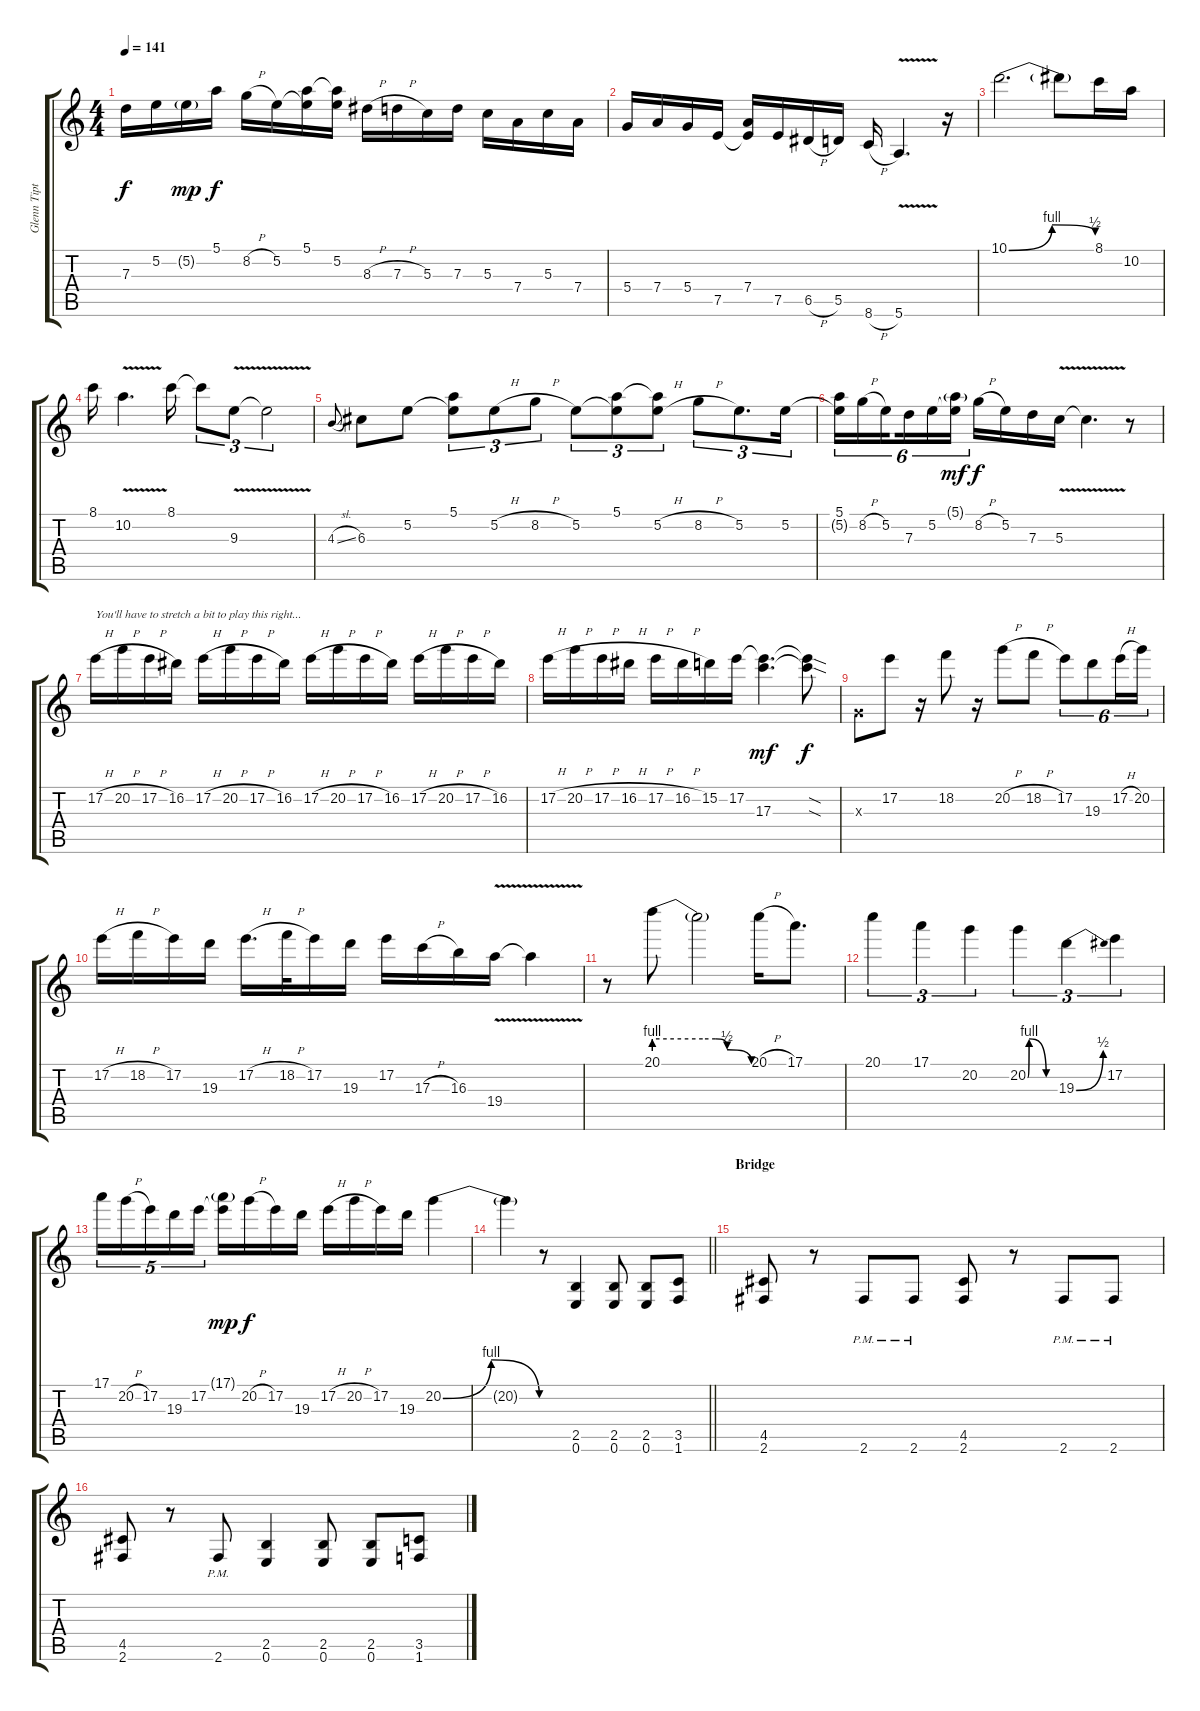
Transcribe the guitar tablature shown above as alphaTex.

\track ("Glenn Tipton" "Glenn Tipt") {instrument overdrivenguitar}
\staff {score tabs}
\tuning (E4 B3 G3 D3 A2 E2) {hide}
\ts (4 4)
\tempo 141
\clef g2
\ks c
7.3.16{dy f} 5.2.16 5.2{g}.16{dy mp} 5.1.16{dy f} 8.2{h}.16 5.2.16 (5.1 5.2{t}).16 (5.1{t} 5.2).16 8.3{h}.16 7.3{h}.16 5.3.16 7.3.16 5.3.16 7.4.16 5.3.16 7.4.16 |
5.4.16 7.4.16 5.4.16 7.5.16 (7.4 7.5{t}).16 7.5.16 6.5{h}.16 5.5.16 8.6{h}.16 5.6{v}.4{d} r.16 |
10.1{be (bendrelease 0 0 3 4 30 4 60 2)}.2{d} 10.1{t}.8 8.1.16 10.2.16 |
8.1.16 10.2{v}.4{d} 8.1.16 8.1{t}.8{tu (3 2)} 9.3{v}.8{tu (3 2)} 9.3{t}.2{tu (3 2)} |
4.3{sl}.8{gr onbeat} 6.3.8 5.2.8 (5.1 5.2{t}).8{tu (3 2)} 5.2{h}.8{tu (3 2)} 8.2{h}.8{tu (3 2)} 5.2.8{tu (3 2)} (5.1 5.2{t}).8{tu (3 2)} (5.1{t} 5.2{h}).8{tu (3 2)} 8.2{h}.8{tu (3 2)} 5.2.8{d tu (3 2)} 5.2.16{tu (3 2)} |
(5.1 5.2{t}).16{tu (6 4)} 8.2{h}.16{tu (6 4)} 5.2.16{tu (6 4) beam splitsecondary} 7.3.16{tu (6 4)} 5.2.16{tu (6 4)} (5.1{g} 5.2{t}).16{tu (6 4) dy mf} 8.2{h}.16{dy f} 5.2.16 7.3.16 5.3{v}.16 5.3{t}.4{d} r.8 |
17.2{h}.16{txt "You'll have to stretch a bit to play this right..."} 20.2{h}.16 17.2{h}.16 16.2.16 17.2{h}.16 20.2{h}.16 17.2{h}.16 16.2.16 17.2{h}.16 20.2{h}.16 17.2{h}.16 16.2.16 17.2{h}.16 20.2{h}.16 17.2{h}.16 16.2.16 |
17.2{h}.16 20.2{h}.16 17.2{h}.16 16.2{h}.16 17.2{h}.16 16.2{h}.16 15.2.16 17.2.16 (17.2{t} 17.3).4{d dy mf} (17.2{sod t} 17.3{sod t}).8{dy f} |
0.3{x}.8 17.2.8 r.16 18.2.8 r.16 20.2{h}.8 18.2{h}.8 17.2.8{tu (6 4)} 19.3.8{tu (6 4)} 17.2{h}.16{tu (6 4)} 20.2.16{tu (6 4)} |
17.2{h}.16 18.2{h}.16 17.2.16 19.3.16 17.2{h}.16{d} 18.2{h}.32 17.2.16 19.3.16 17.2.16 17.3{h}.16 16.3.16 19.4{v}.16 19.4{t}.4 |
r.8 20.1{be (custom 0 4 30 4 38 4 45 2 60 0)}.8 20.1{t}.2 20.1{h}.16 17.1.8{d} |
20.1.4{tu (3 2)} 17.1.4{tu (3 2)} 20.2.4{tu (3 2)} 20.2{be (custom 0 0 3 4 41 0 60 0)}.4{tu (3 2)} 19.3{be (bend 0 0 60 2)}.4{tu (3 2)} 17.2.4{tu (3 2)} |
17.1.16{tu (5 4)} 20.2{h}.16{tu (5 4)} 17.2.16{tu (5 4)} 19.3.16{tu (5 4)} 17.2.16{tu (5 4)} (17.1{g} 17.2{t}).16{dy mp} 20.2{h}.16{dy f} 17.2.16 19.3.16 17.2{h}.16 20.2{h}.16 17.2.16 19.3.16 20.2{be (bendrelease 0 0 15 4 47 4 60 0)}.4 |
\barLineRight lightlight
20.2{t}.4 r.8 (2.5 0.6).4{volume 13} (2.5 0.6).8 (2.5 0.6).8 (3.5 1.6).8 |
\section ("" "Bridge")
(4.5 2.6).8 r.8 2.6{pm}.8 2.6{pm}.8 (4.5 2.6).8 r.8 2.6{pm}.8 2.6{pm}.8 |
(4.5 2.6).8 r.8 2.6{pm}.8 (2.5 0.6).4 (2.5 0.6).8 (2.5 0.6).8 (3.5 1.6).8
